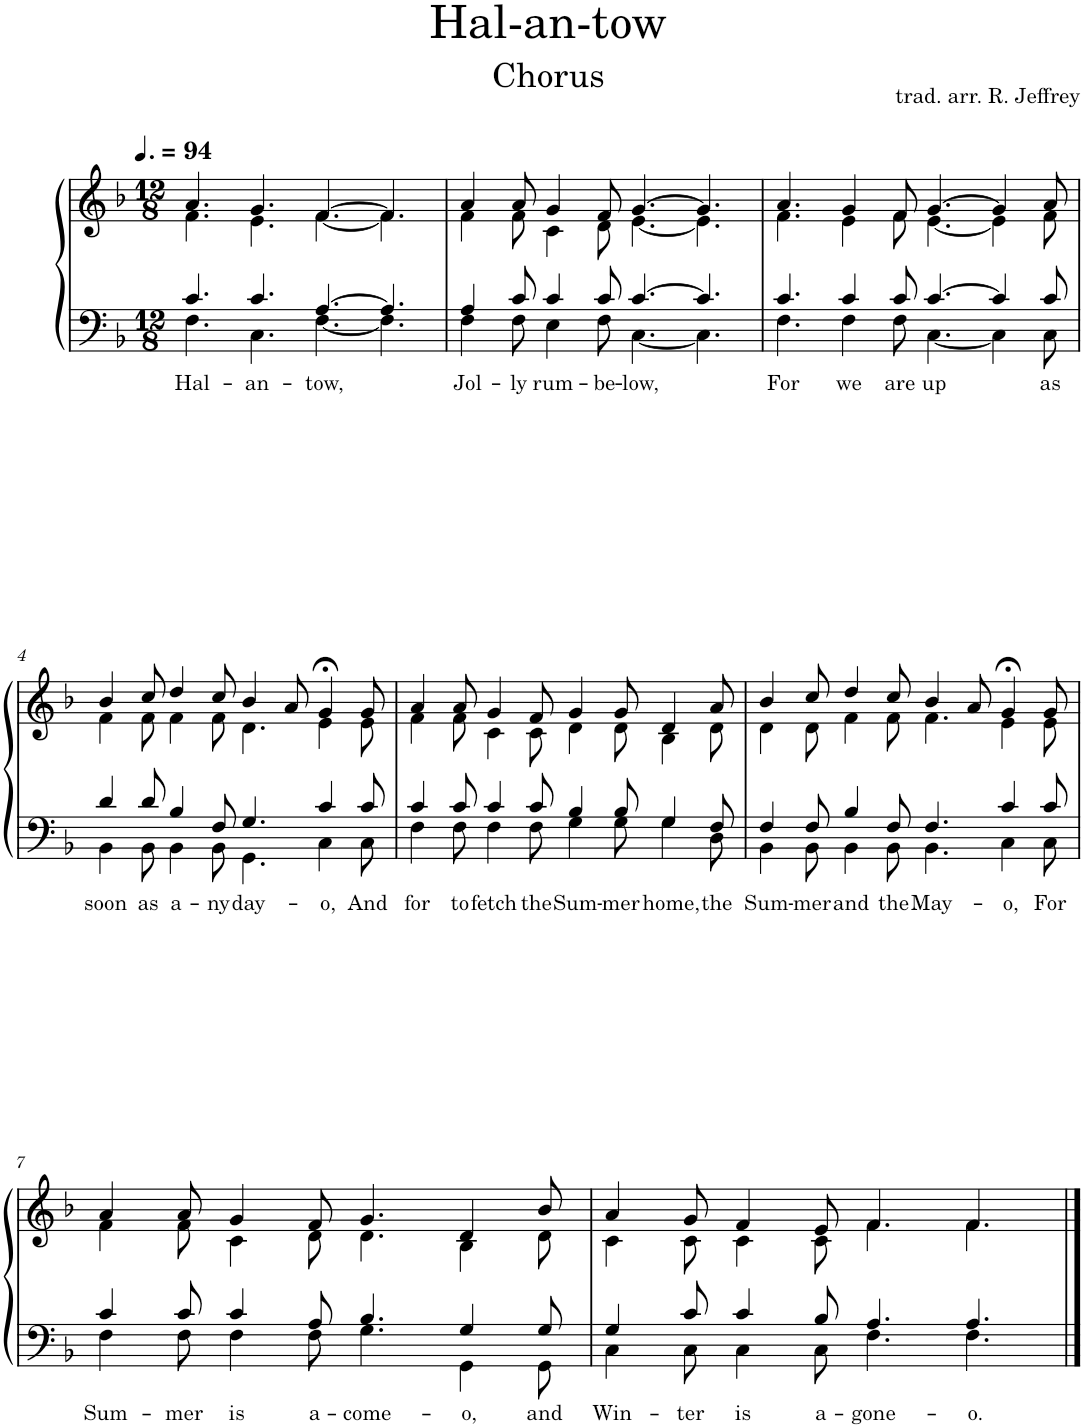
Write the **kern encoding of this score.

**kern	**text	**kern
*part1	*part1	*part1
*staff2	*staff2	*staff1
*I"Piano	*	*
*I'Pno.	*	*
*clefF4	*	*clefG2
*k[b-]	*	*k[b-]
*M12/8	*	*M12/8
*MM141	*	*MM141
=1	=1	=1
*^	*	*
!	!	!LO:LY:b	!
*	*	*	*^
4.c/	4.F\	Hal-	4.a/	4.f\
!	!	!LO:LY:b	!	!
4.c/	4.C\	-an-	4.g/	4.e\
!	!	!LO:LY:b	!	!
[4.A/	[4.F\	-tow,	[4.f/	[4.f\
4.A/]	4.F\]	.	4.f/]	4.f\]
=2	=2	=2	=2	=2
!	!	!LO:LY:b	!	!
4A/	4F\	Jol-	4a/	4f\
!	!	!LO:LY:b	!	!
8c/	8F\	-ly	8a/	8f\
!	!	!LO:LY:b	!	!
4c/	4E\	rum-	4g/	4c\
!	!	!LO:LY:b	!	!
8c/	8F\	-be-	8f/	8d\
!	!	!LO:LY:b	!	!
[4.c/	[4.C\	-low,	[4.g/	[4.e\
4.c/]	4.C\]	.	4.g/]	4.e\]
=3	=3	=3	=3	=3
!	!	!LO:LY:b	!	!
4.c/	4.F\	For	4.a/	4.f\
!	!	!LO:LY:b	!	!
4c/	4F\	we	4g/	4e\
!	!	!LO:LY:b	!	!
8c/	8F\	are	8f/	8f\
!	!	!LO:LY:b	!	!
[4.c/	[4.C\	up	[4.g/	[4.e\
4c/]	4C\]	.	4g/]	4e\]
!	!	!LO:LY:b	!	!
8c/	8C\	as	8a/	8f\
!!LO:LB:g=z	!!
=4	=4	=4	=4	=4
!	!	!LO:LY:b	!	!
4d/	4BB-\	soon	4b-/	4f\
!	!	!LO:LY:b	!	!
8d/	8BB-\	as	8cc/	8f\
!	!	!LO:LY:b	!	!
4B-/	4BB-\	a-	4dd/	4f\
!	!	!LO:LY:b	!	!
8F/	8BB-\	-ny	8cc/	8f\
!	!	!LO:LY:b	!	!
4.G/	4.GG\	day-	4b-/	4.d\
.	.	.	8a/	.
!	!	!LO:LY:b	!	!
4c/	4C\	-o,	4g;</	4e\
!	!	!LO:LY:b	!	!
8c/	8C\	And	8g/	8e\
=5	=5	=5	=5	=5
!	!	!LO:LY:b	!	!
4c/	4F\	for	4a/	4f\
!	!	!LO:LY:b	!	!
8c/	8F\	to	8a/	8f\
!	!	!LO:LY:b	!	!
4c/	4F\	fetch	4g/	4c\
!	!	!LO:LY:b	!	!
8c/	8F\	the	8f/	8c\
!	!	!LO:LY:b	!	!
4B-/	4G\	Sum-	4g/	4d\
!	!	!LO:LY:b	!	!
8B-/	8G\	-mer	8g/	8d\
!	!	!LO:LY:b	!	!
4G/	4G\	home,	4d/	4B-\
!	!	!LO:LY:b	!	!
8F/	8D\	the	8a/	8d\
=6	=6	=6	=6	=6
!	!	!LO:LY:b	!	!
4F/	4BB-\	Sum-	4b-/	4d\
!	!	!LO:LY:b	!	!
8F/	8BB-\	-mer	8cc/	8d\
!	!	!LO:LY:b	!	!
4B-/	4BB-\	and	4dd/	4f\
!	!	!LO:LY:b	!	!
8F/	8BB-\	the	8cc/	8f\
!	!	!LO:LY:b	!	!
4.F/	4.BB-\	May-	4b-/	4.f\
.	.	.	8a/	.
!	!	!LO:LY:b	!	!
4c/	4C\	-o,	4g;</	4e\
!	!	!LO:LY:b	!	!
8c/	8C\	For	8g/	8e\
!!LO:LB:g=z	!!
=7	=7	=7	=7	=7
!	!	!LO:LY:b	!	!
4c/	4F\	Sum-	4a/	4f\
!	!	!LO:LY:b	!	!
8c/	8F\	-mer	8a/	8f\
!	!	!LO:LY:b	!	!
4c/	4F\	is	4g/	4c\
!	!	!LO:LY:b	!	!
8A/	8F\	a-	8f/	8d\
!	!	!LO:LY:b	!	!
4.B-/	4.G\	-come-	4.g/	4.d\
!	!	!LO:LY:b	!	!
4G/	4GG\	-o,	4d/	4B-\
!	!	!LO:LY:b	!	!
8G/	8GG\	and	8b-/	8d\
=8	=8	=8	=8	=8
!	!	!LO:LY:b	!	!
4G/	4C\	Win-	4a/	4c\
!	!	!LO:LY:b	!	!
8c/	8C\	-ter	8g/	8c\
!	!	!LO:LY:b	!	!
4c/	4C\	is	4f/	4c\
!	!	!LO:LY:b	!	!
8B-/	8C\	a-	8e/	8c\
!	!	!LO:LY:b	!	!
4.A/	4.F\	-gone-	4.f/	4.f\
!	!	!LO:LY:b	!	!
4.A/	4.F\	-o.	4.f/	4.f\
*v	*v	*	*	*
*	*	*v	*v
==	==	==
*-	*-	*-
